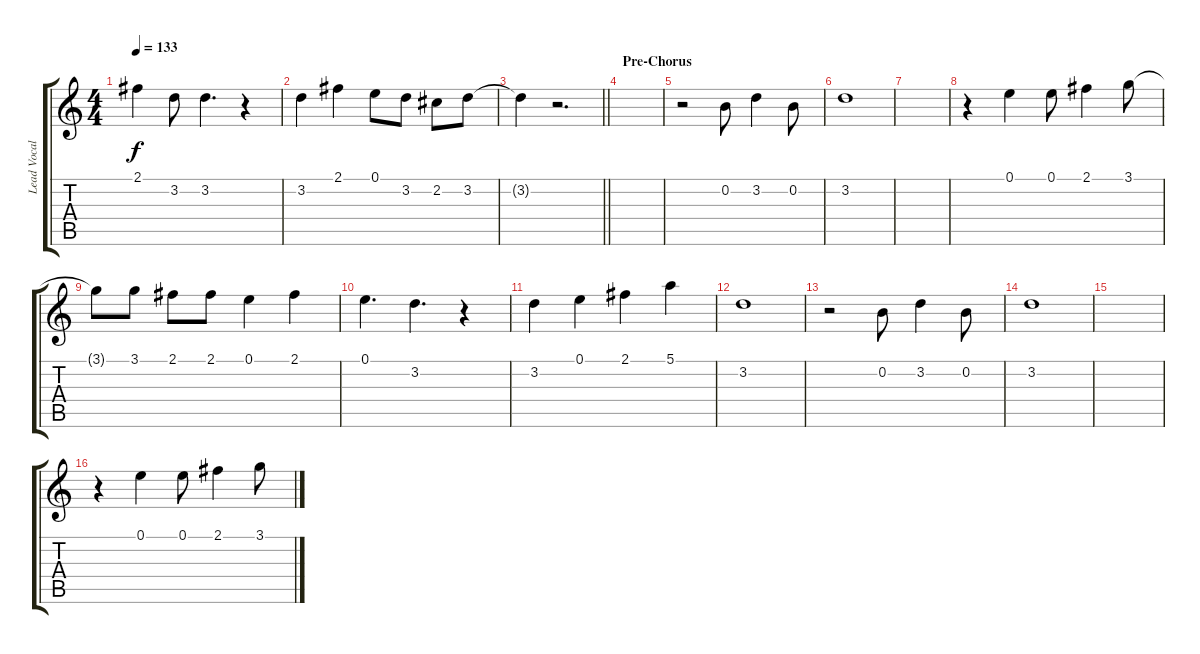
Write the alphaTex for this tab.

\track ("Lead Vocals" "Lead Vocal") {instrument electricguitarjazz}
\staff {score tabs}
\tuning (E4 B3 G3 D3 A2 E2) {hide}
\ts (4 4)
\tempo 133
\clef g2
\ks c
2.1.4{dy f} 3.2.8 3.2.4{d} r.4 |
3.2.4 2.1.4 0.1.8 3.2.8 2.2.8 3.2.8 |
\barLineRight lightlight
3.2{t}.4 r.2{d} |
\section ("" "Pre-Chorus")
|
r.2 0.2.8 3.2.4 0.2.8 |
3.2.1 |
|
r.4 0.1.4 0.1.8 2.1.4 3.1.8 |
3.1{t}.8 3.1.8 2.1.8 2.1.8 0.1.4 2.1.4 |
0.1.4{d} 3.2.4{d} r.4 |
3.2.4 0.1.4 2.1.4 5.1.4 |
3.2.1 |
r.2 0.2.8 3.2.4 0.2.8 |
3.2.1 |
|
r.4 0.1.4 0.1.8 2.1.4 3.1.8
